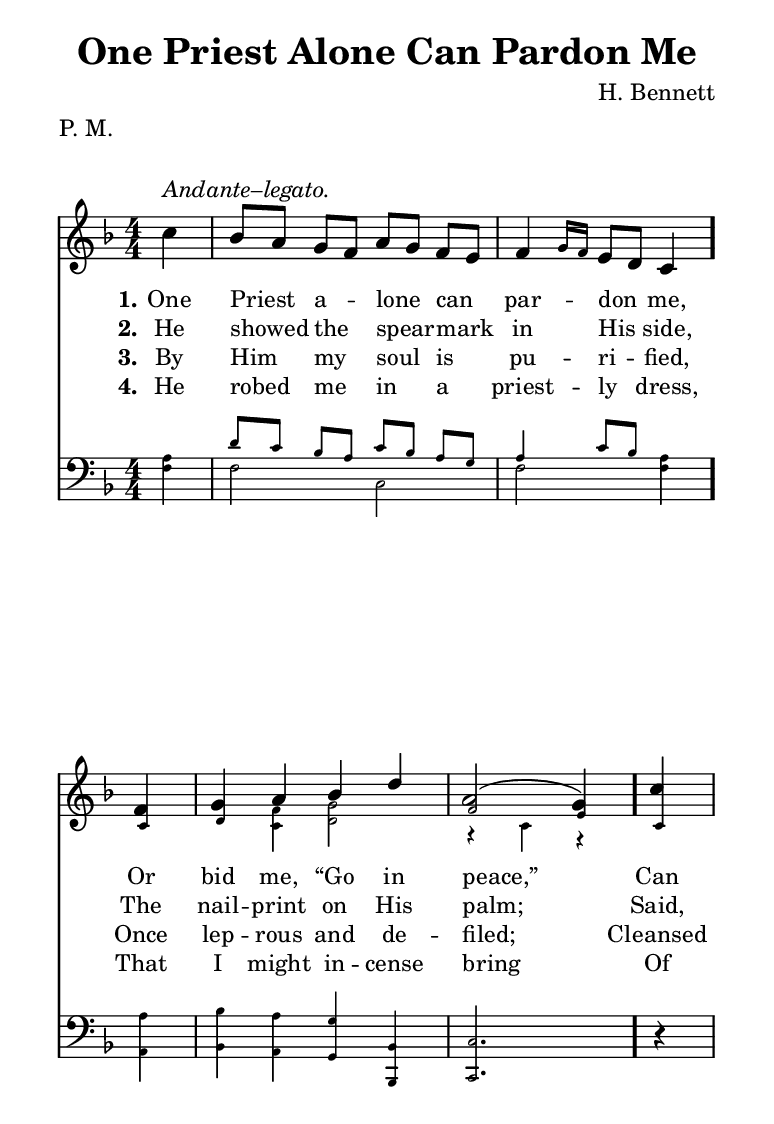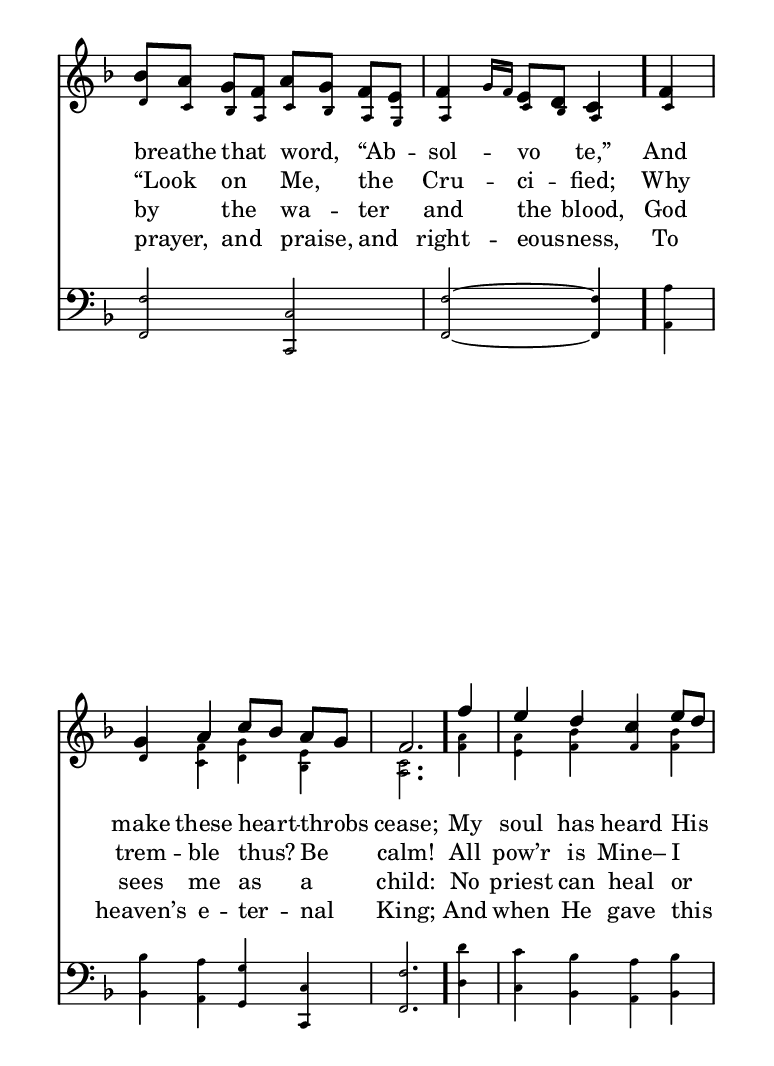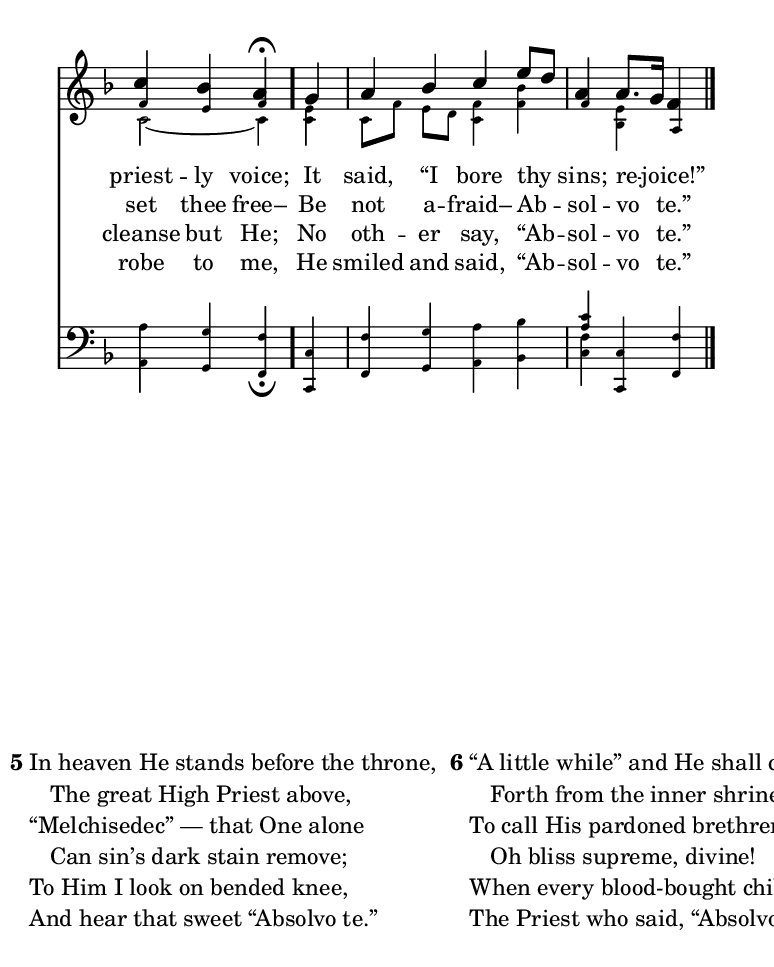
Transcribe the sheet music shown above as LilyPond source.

\include "common/global.ily"
\paper {
  \include "common/paper.ily"
}

\header{
  %gospel
  hymnnumber = "244"
  title = "One Priest Alone Can Pardon Me"
  tunename = ""
  meter = "P. M."
  poet = ""
  composer = "H. Bennett"
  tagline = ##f
}

ta = { \tempo 4=80 }
tb = { \tempo 4=40 }

global = {
  \include "common/overrides.ily"
  \override Staff.TimeSignature.style = #'numbered
  \time 4/4
  \override Score.MetronomeMark.transparent = ##t % hide all fermata changes too
  \ta
  \key f \major
  \partial 4
  \autoBeamOff
}

% The overabundant tweaks are a hurried workaround for undesired behaviours from \partcombine
notesSoprano = {
\global
\relative c'' {

  c4^\markup{\italic{Andante–legato.}} | bes8[ a] g[ f] a[ g] f[ e] | f4 \grace { g16[ f] } e8[ d] c4
  f4 | g a bes d | <a \tweak font-size #-4 f>2( <g \tweak font-size #-4 e>4)
  \eogbreak
  c4 | bes8[ a] g[ f] a[ g] f[ e] | f4 \grace { g16[ f] } e8[ d] c4
  f4 | g a c8[ bes] a[ g] | f2.
  \eogbreak
  f'4 | e d c e8[ d] | <c \tweak font-size #-4 f,>4 <bes \tweak font-size #-4 e,> \tb <a \tweak font-size #-4 f>\fermata \ta
  g4 | a bes c e8[ d] | a4 a8.[ g16] f4

  \bar "|."

}
}

notesAlto = {
\global
\override NoteHead.font-size = #-4
\relative e' {

  s4 | s1 | s2.
  \tweak font-size #-4 c4 | \tweak font-size #-4 d4 <\tweak font-size #-4 f \tweak font-size #-4 c>4 <\tweak font-size #-4 g \tweak font-size #-4 d>2 | \tweak font-size #-4 r4 \tweak font-size #-4 c, \tweak font-size #-4 r % TODO original has d2
  \tweak font-size #-4 c4 | \tweak font-size #-4 d8[ \tweak font-size #-4 c] \tweak font-size #-4 bes[ \tweak font-size #-4 a] \tweak font-size #-4 c[ \tweak font-size #-4 bes] \tweak font-size #-4 a[ \tweak font-size #-4 g] | \tweak font-size #-4 a4 \tweak font-size #-4 c8[ \tweak font-size #-4 bes] \tweak font-size #-4 a4
  \tweak font-size #-4 c4 | \tweak font-size #-4 d4 <\tweak font-size #-4 f \tweak font-size #-4 c>4 <\tweak font-size #-4 g \tweak font-size #-4 d> <\tweak font-size #-4 e \tweak font-size #-4 bes> | <\tweak font-size #-4 c \tweak font-size #-4 a>2. % TODO original has d2
  <\tweak font-size #-4 a' \tweak font-size #-4 f>4 | <\tweak font-size #-4 a \tweak font-size #-4 e> <\tweak font-size #-4 bes \tweak font-size #-4 f> \tweak font-size #-4 f <\tweak font-size #-4 bes \tweak font-size #-4 f> | \tweak font-size #-4 c,2 ~ \tweak font-size #-4 c4
  <\tweak font-size #-4 e \tweak font-size #-4 c>4 | \tweak font-size #-4 c8[ \tweak font-size #-4 f] \tweak font-size #-4 e[ \tweak font-size #-4 d] <\tweak font-size #-4 f \tweak font-size #-4 c>4 <\tweak font-size #-4 bes \tweak font-size #-4 f>4 | \tweak font-size #-4 f <\tweak font-size #-4 e \tweak font-size #-4 bes>4 \tweak font-size #-4 a,

}
}

notesTenor = {
\global
\override NoteHead.font-size = #-4
\relative a {

  a4 | \tweak font-size #-4 d8[ \tweak font-size #-4 c] \tweak font-size #-4 bes[ \tweak font-size #-4 a] \tweak font-size #-4 c[ \tweak font-size #-4 bes] \tweak font-size #-4 a[ \tweak font-size #-4 g] | \tweak font-size #-4 a4 \tweak font-size #-4 c8[ \tweak font-size #-4 bes] a4
  a4 | bes4 a g bes, | c2.
  r4 | f2 c | f2 ~ f4
  a4 | bes a g c, | f2.
  d'4 | c bes a bes | a g f
  c4 | f g a bes | <\tweak font-size #-4 c \tweak font-size #-4 a> c, f

}
}

notesBass = {
\global
\override NoteHead.font-size = #-4
\relative f {

  f4 | \tweak font-size #-4 f2 \tweak font-size #-4 c | \tweak font-size #-4 f f4
  a,4 | bes a g bes, | c2.
  r4 | f2 c | f2 ~ f4
  a4 | bes a g c, | f2.
  d'4 | c bes a bes | a g f_\fermata
  c4 | f g a bes | <\tweak font-size #-4 f' \tweak font-size #-4 c> c, f

}
}

wordsA = \lyricmode {
\set stanza = "1."

One Priest a -- lone can par -- don me, \bar "."
Or bid me, “Go in peace,” \bar "."
Can breathe that word, “Ab -- sol -- vo te,” \bar "."
And make these heart -- throbs cease; \bar "."
My soul has heard His priest -- ly voice; \bar "."
It said, “I bore thy sins; re -- joice!” \bar "."

}

wordsB = \lyricmode {
\set stanza = "2."

He showed the spear -- mark in His side,
The nail -- print on His palm;
Said, “Look on Me, the Cru -- ci -- fied;
Why trem -- ble thus? Be calm!
All pow’r is Mine– I set thee free–
Be not a -- fraid– Ab -- sol -- vo te.”

}

wordsC = \lyricmode {
\set stanza = "3."

By Him my soul is pu -- ri -- fied,
Once lep -- rous and de -- filed;
Cleansed by the wa -- ter and the blood,
God sees me as a child:
No priest can heal or cleanse but He;
No oth -- er say, “Ab -- sol -- vo te.”

}

wordsD = \lyricmode {
\set stanza = "4."

He robed me in a priest -- ly dress,
That I might in -- cense bring
Of prayer, and praise, and right -- eous -- ness,
To heaven’s e -- ter -- nal King;
And when He gave this robe to me,
He smiled and said, “Ab -- sol -- vo te.”

}

wordsE = \markuplist {

\line { In heaven He stands before the throne, }
\line { { \hspace #2 } The great High Priest above, }
\line { “Melchisedec” — that One alone }
\line { { \hspace #2 } Can sin’s dark stain remove; }
\line { To Him I look on bended knee, }
\line { And hear that sweet “Absolvo te.” }

}

wordsF = \markuplist {

\line { “A little while” and He shall come }
\line { { \hspace #2 } Forth from the inner shrine, }
\line { To call His pardoned brethren home; }
\line { { \hspace #2 } Oh bliss supreme, divine! }
\line { When every blood-bought child shall see }
\line { The Priest who said, “Absolvo te.” }

}

\score {
  \context ChoirStaff <<
    \context Staff = upper <<
      \set Staff.autoBeaming = ##f
      \set ChoirStaff.systemStartDelimiter = #'SystemStartBar
      \set ChoirStaff.printPartCombineTexts = ##f
      \partcombine #'(2 . 9) \notesSoprano \notesAlto
      \context NullVoice = sopranos { \voiceOne << \notesSoprano >> }
      \context Lyrics = one   \lyricsto sopranos \wordsA
      \context Lyrics = two   \lyricsto sopranos \wordsB
      \context Lyrics = three \lyricsto sopranos \wordsC
      \context Lyrics = four  \lyricsto sopranos \wordsD
    >>
    \context Staff = men <<
      \set Staff.autoBeaming = ##f
      \clef bass
      \set ChoirStaff.printPartCombineTexts = ##f
      \partcombine #'(2 . 9) \notesTenor \notesBass
    >>
  >>
  \layout {
    \include "common/layout.ily"
  }
  \midi{
    \include "common/midi.ily"
  }
}

\noPageBreak

\markup { \fill-line {
  \hspace #0.1
  \line{ \bold 5 \column { \wordsE } }
  \hspace #0.1
  \line{ \bold 6 \column { \wordsF } }
  \hspace #0.1
} }

\version "2.19.49"  % necessary for upgrading to future LilyPond versions.

% vi:set et ts=2 sw=2 ai nocindent syntax=lilypond:
